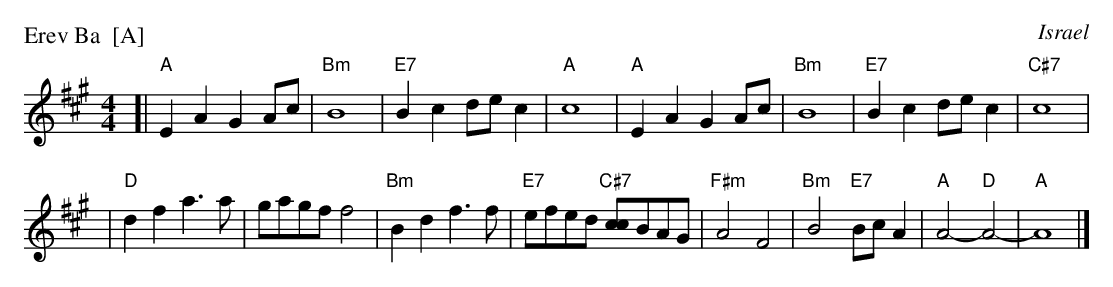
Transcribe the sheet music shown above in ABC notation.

X:1
P: Erev Ba  [A]
O: Israel
M: 4/4
L: 1/8
K: A
[|"A"E2A2 G2Ac | "Bm"B8 | "E7"B2c2 dec2 | "A"c8 \
| "A"E2A2 G2Ac | "Bm"B8 | "E7"B2c2 dec2 | "C#7"c8 |
| "D"d2f2 a3a | gagf f4 | "Bm"B2d2 f3f | "E7"efed "C#7"[cc]BAG \
| "F#m"A4 F4 | "Bm"B4 "E7"BcA2 | "A"A4- "D"A4- | "A"A8 |]
